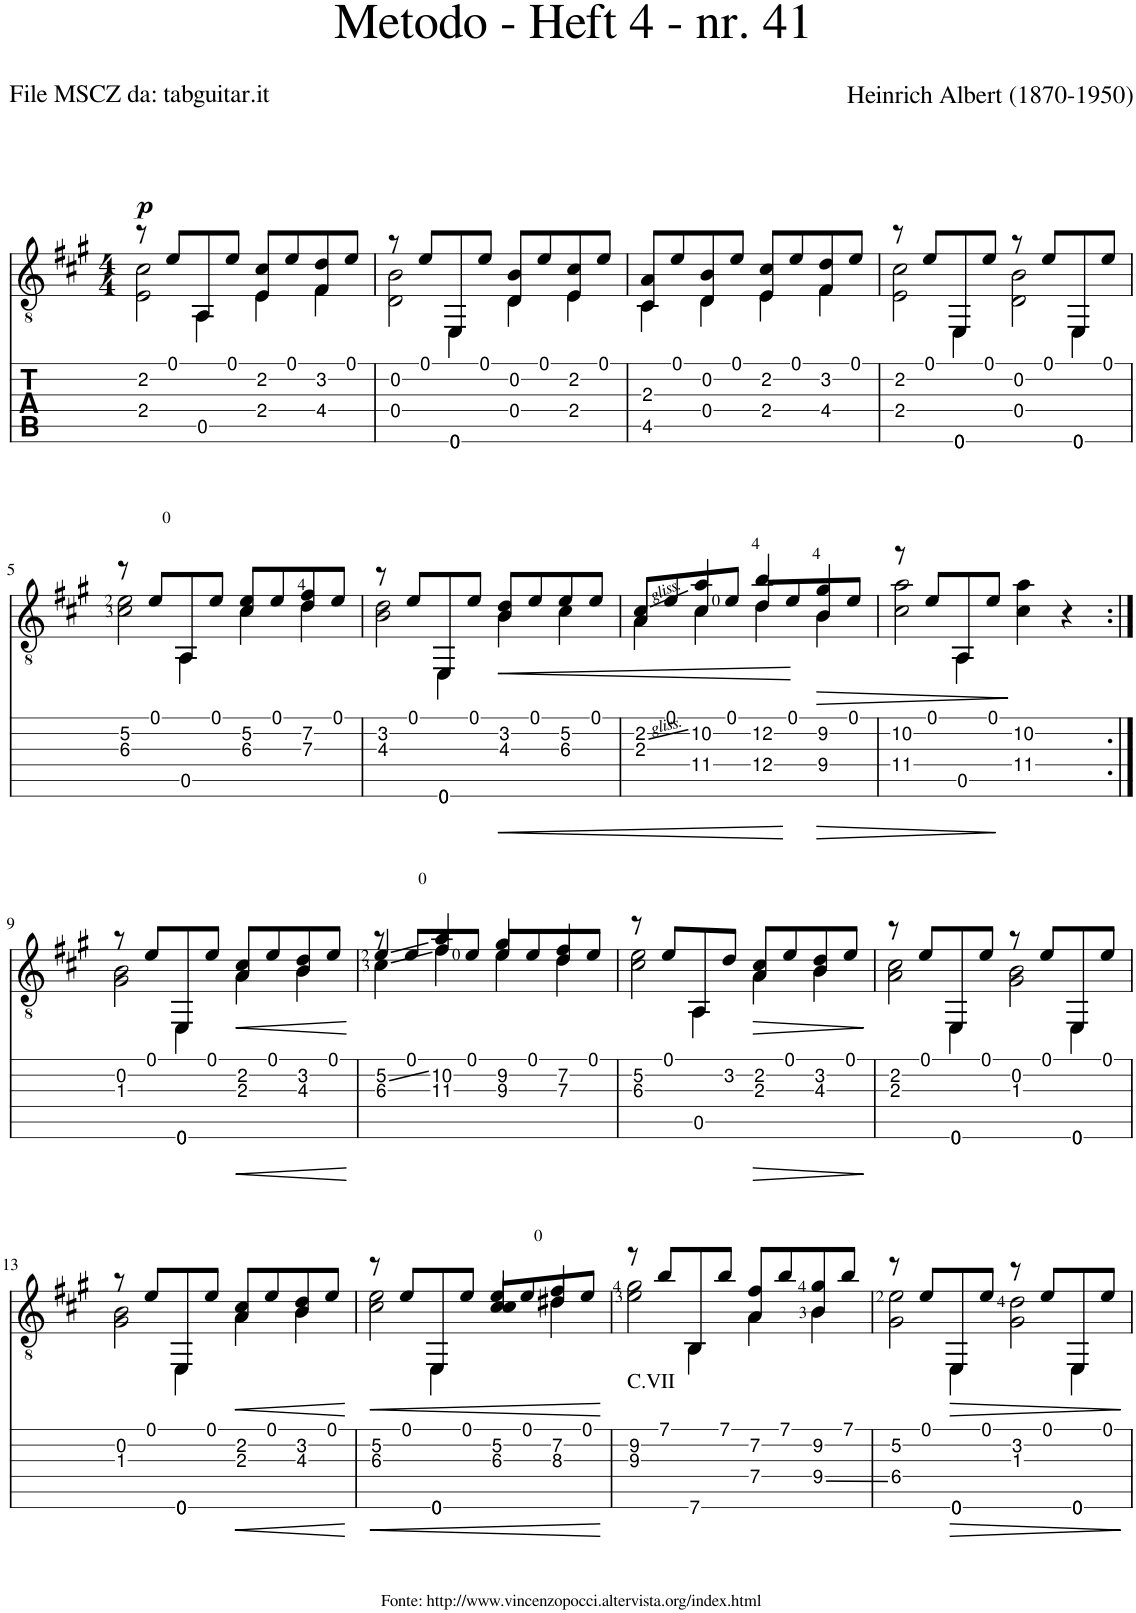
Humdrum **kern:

**kern	**kern	**dynam
*part1	*part1	*part1
*staff2	*staff1	*staff1/2
*I"Guitar	*	*
*I'Guit.	*	*
*stria6	*	*
*	*clefGv2	*
*k[f#c#g#]	*k[f#c#g#]	*
*M4/4	*M4/4	*
=1	=1	=1
*^	*^	*
*	*^	*	*^	*
!	!	!	!	!	!	!LO:DY:a
8r	4ryy	2E 2c#	8r	4ryy	2E\ 2c#\	p
8e	.	.	8e/L	.	.	.
8AAL	4AA	.	8AA/	4AA\	.	.
8eJ	.	.	8e/J	.	.	.
8E\ 8c#\L	4E	2ryy	8E/ 8c#/L	4E\	2ryy	.
8eJ	.	.	8e/	.	.	.
8F#\ 8d\L	4F#	.	8F#/ 8d/	4F#\	.	.
8eJ	.	.	8e/J	.	.	.
=2	=2	=2	=2	=2	=2	=2
8r	4ryy	2D 2B	8r	4ryy	2D\ 2B\	.
8e	.	.	8e/L	.	.	.
8EEL	4EE	.	8EE/	4EE\	.	.
8eJ	.	.	8e/J	.	.	.
8D\ 8B\L	4D	2ryy	8D/ 8B/L	4D\	2ryy	.
8eJ	.	.	8e/	.	.	.
8E\ 8c#\L	4E	.	8E/ 8c#/	4E\	.	.
8eJ	.	.	8e/J	.	.	.
*	*v	*v	*	*	*	*
*	*	*	*v	*v	*
=3	=3	=3	=3	=3
8C#\ 8A\L	4C#	8C#/ 8A/L	4C#\	.
8eJ	.	8e/	.	.
8D\ 8B\L	4D	8D/ 8B/	4D\	.
8eJ	.	8e/J	.	.
8E\ 8c#\L	4E	8E/ 8c#/L	4E\	.
8eJ	.	8e/	.	.
8F#\ 8d\L	4F#	8F#/ 8d/	4F#\	.
8eJ	.	8e/J	.	.
=4	=4	=4	=4	=4
*	*^	*	*^	*
8r	4ryy	2E 2c#	8r	4ryy	2E\ 2c#\	.
8e	.	.	8e/L	.	.	.
8EEL	4EE	.	8EE/	4EE\	.	.
8eJ	.	.	8e/J	.	.	.
8r	4ryy	2D 2B	8r	4ryy	2D\ 2B\	.
8e	.	.	8e/L	.	.	.
8EEL	4EE	.	8EE/	4EE\	.	.
8eJ	.	.	8e/J	.	.	.
!!LO:LB:g=z	!!	!!
=5	=5	=5	=5	=5	=5	=5
8r	4ryy	2c# 2e	8r	4ryy	2c#\ 2e\	.
8e	.	.	8e/L	.	.	.
8AAL	4AA	.	8AA/	4AA\	.	.
8eJ	.	.	8e/J	.	.	.
8c#\ 8e\L	4c#	2ryy	8c#/ 8e/L	4c#\	2ryy	.
8eJ	.	.	8e/	.	.	.
8d\ 8f#\L	4d	.	8d/ 8f#/	4d\	.	.
8eJ	.	.	8e/J	.	.	.
=6	=6	=6	=6	=6	=6	=6
8r	4ryy	2B 2d	8r	4ryy	2B\ 2d\	.
8e	.	.	8e/L	.	.	.
8EEL	4EE	.	8EE/	4EE\	.	.
8eJ	.	.	8e/J	.	.	.
!	!	!	!	!	!	!LO:HP:b
8B\ 8d\L	4B	2ryy	8B/ 8d/L	4B\	2ryy	<
8eJ	.	.	8e/	.	.	.
8eL	4c#	.	8e/	4c#\	.	.
8eJ	.	.	8e/J	.	.	.
*v	*v	*v	*	*	*	*
*	*v	*v	*v	*
.	.	[
=7	=7	=7
*^	*^	*
*	*^	*	*^	*
4c#	8AL	4A	4c#/	8A/L	4A\	.
.	8eJ	.	.	8e/	.	.
4a	8c#L	4c#	4a/	8c#/	4c#\	.
.	8eJ	.	.	8e/J	.	.
4b	8dL	4d	4b/	8d/L	4d\	.
.	8eJ	.	.	8e/	.	.
!	!	!	!	!	!	!LO:HP:b
4g#	8BL	4B	4g#/	8B/	4B\	>
.	8eJ	.	.	8e/J	.	.
*v	*v	*v	*	*	*	*
*	*v	*v	*v	*
.	.	]
=8	=8	=8
*^	*^	*
*	*^	*	*^	*
8r	4ryy	2c# 2a	8r	4ryy	2c#\ 2a\	.
8e	.	.	8e/L	.	.	.
8AAL	4AA	.	8AA/	4AA\	.	.
8eJ	.	.	8e/J	.	.	.
4c# 4a	2ryy	2ryy	4c#\ 4a\	2ryy	2ryy	.
4r	.	.	4r	.	.	.
!!LO:LB:g=z	!!	!!
=9:|!	=9:|!	=9:|!	=9:|!	=9:|!	=9:|!	=9:|!
8r	4ryy	2G# 2B	8r	4ryy	2G#\ 2B\	.
8e	.	.	8e/L	.	.	.
8EEL	4EE	.	8EE/	4EE\	.	.
8eJ	.	.	8e/J	.	.	.
!	!	!	!	!	!	!LO:HP:b
8A\ 8c#\L	4A	2ryy	8A/ 8c#/L	4A\	2ryy	<
8eJ	.	.	8e/	.	.	.
8B\ 8d\L	4B	.	8B/ 8d/	4B\	.	.
8eJ	.	.	8e/J	.	.	.
*v	*v	*v	*	*	*	*
*	*v	*v	*v	*
.	.	[
=10	=10	=10
*^	*^	*
*	*^	*	*^	*
4e	8r	4c#	4e/	8r	4c#\	.
.	8e	.	.	8e/L	.	.
4a	8f#L	4f#	4a/	8f#/	4f#\	.
.	8eJ	.	.	8e/J	.	.
4g#	8eL	4e	4g#/	8e/L	4e\	.
.	8eJ	.	.	8e/	.	.
4f#	8dL	4d	4f#/	8d/	4d\	.
.	8eJ	.	.	8e/J	.	.
=11	=11	=11	=11	=11	=11	=11
8r	4ryy	2c# 2e	8r	4ryy	2c#\ 2e\	.
8e	.	.	8e/L	.	.	.
8AAL	4AA	.	8AA/	4AA\	.	.
8dJ	.	.	8d/J	.	.	.
!	!	!	!	!	!	!LO:HP:b
8A\ 8c#\L	4A	2ryy	8A/ 8c#/L	4A\	2ryy	>
8eJ	.	.	8e/	.	.	.
8B\ 8d\L	4B	.	8B/ 8d/	4B\	.	.
8eJ	.	.	8e/J	.	.	.
*v	*v	*v	*	*	*	*
*	*v	*v	*v	*
.	.	]
=12	=12	=12
*^	*^	*
*	*^	*	*^	*
8r	4ryy	2A 2c#	8r	4ryy	2A\ 2c#\	.
8e	.	.	8e/L	.	.	.
8EEL	4EE	.	8EE/	4EE\	.	.
8eJ	.	.	8e/J	.	.	.
8r	4ryy	2G# 2B	8r	4ryy	2G#\ 2B\	.
8e	.	.	8e/L	.	.	.
8EEL	4EE	.	8EE/	4EE\	.	.
8eJ	.	.	8e/J	.	.	.
!!LO:LB:g=z	!!	!!
=13	=13	=13	=13	=13	=13	=13
8r	4ryy	2G# 2B	8r	4ryy	2G#\ 2B\	.
8e	.	.	8e/L	.	.	.
8EEL	4EE	.	8EE/	4EE\	.	.
8eJ	.	.	8e/J	.	.	.
!	!	!	!	!	!	!LO:HP:b
8A\ 8c#\L	4A	2ryy	8A/ 8c#/L	4A\	2ryy	<
8eJ	.	.	8e/	.	.	.
8B\ 8d\L	4B	.	8B/ 8d/	4B\	.	.
8eJ	.	.	8e/J	.	.	.
*v	*v	*v	*	*	*	*
*	*v	*v	*v	*
.	.	[
=14	=14	=14
*^	*	*
*	*^	*	*
!	!	!	!	!LO:HP:b
*	*	*	*^	*
*	*	*	*	*^	*
8r	4ryy	2c# 2e	8r	4ryy	2c#\ 2e\	<
8e	.	.	8e/L	.	.	.
8EEL	4EE	.	8EE/	4EE\	.	.
8eJ	.	.	8e/J	.	.	.
4e	8c#L	4c#	4e/	8c#/L	4c#/	.
.	8eJ	.	.	8e/	.	.
4f#	8d#L	4d#	4f#/	8d#X/	4d#\	.
.	8eJ	.	.	8e/J	.	.
*v	*v	*v	*	*	*	*
*	*v	*v	*v	*
.	.	[
=15	=15	=15
*^	*^	*
*	*^	*	*^	*
!LO:TX:a:t=C.VII	!	!	!	!	!	!
8r	4ryy	2e 2g#	8r	4ryy	2e\ 2g#\	.
8b	.	.	8b/L	.	.	.
8BBL	4BB	.	8BB/	4BB\	.	.
8bJ	.	.	8b/J	.	.	.
8A\ 8f#\L	4A	2ryy	8A/ 8f#/L	4A\	2ryy	.
8bJ	.	.	8b/	.	.	.
8B\ 8g#\L	4B	.	8B/ 8g#/	4B\	.	.
8bJ	.	.	8b/J	.	.	.
=16	=16	=16	=16	=16	=16	=16
8r	4ryy	2G# 2e	8r	4ryy	2G#\ 2e\	.
8e	.	.	8e/L	.	.	.
!	!	!	!	!	!	!LO:HP:b
8EEL	4EE	.	8EE/	4EE\	.	>
8eJ	.	.	8e/J	.	.	.
8r	4ryy	2G# 2d	8r	4ryy	2G#\ 2d\	.
8e	.	.	8e/L	.	.	.
8EEL	4EE	.	8EE/	4EE\	.	.
8eJ	.	.	8e/J	.	.	.
*v	*v	*v	*	*	*	*
*	*v	*v	*v	*
.	.	]
=	=	=
*-	*-	*-
